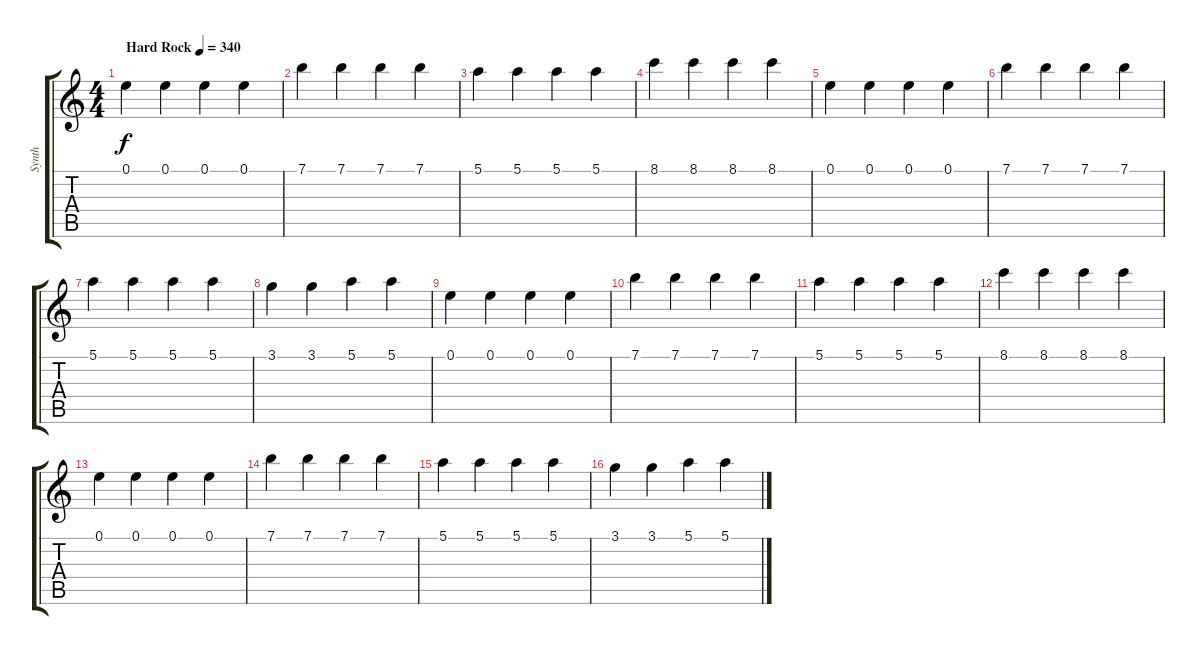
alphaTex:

\track ("Synth" "Synth") {instrument overdrivenguitar}
\staff {score tabs}
\tuning (E4 B3 G3 D3 A2 E2) {hide}
\ts (4 4)
\tempo (340 "Hard Rock")
\clef g2
\ks c
0.1.4{dy f instrument overdrivenguitar} 0.1.4 0.1.4 0.1.4 |
7.1.4 7.1.4 7.1.4 7.1.4 |
5.1.4 5.1.4 5.1.4 5.1.4 |
8.1.4 8.1.4 8.1.4 8.1.4 |
0.1.4 0.1.4 0.1.4 0.1.4 |
7.1.4 7.1.4 7.1.4 7.1.4 |
5.1.4 5.1.4 5.1.4 5.1.4 |
3.1.4 3.1.4 5.1.4 5.1.4 |
0.1.4 0.1.4 0.1.4 0.1.4 |
7.1.4 7.1.4 7.1.4 7.1.4 |
5.1.4 5.1.4 5.1.4 5.1.4 |
8.1.4 8.1.4 8.1.4 8.1.4 |
0.1.4 0.1.4 0.1.4 0.1.4 |
7.1.4 7.1.4 7.1.4 7.1.4 |
5.1.4 5.1.4 5.1.4 5.1.4 |
3.1.4 3.1.4 5.1.4 5.1.4
